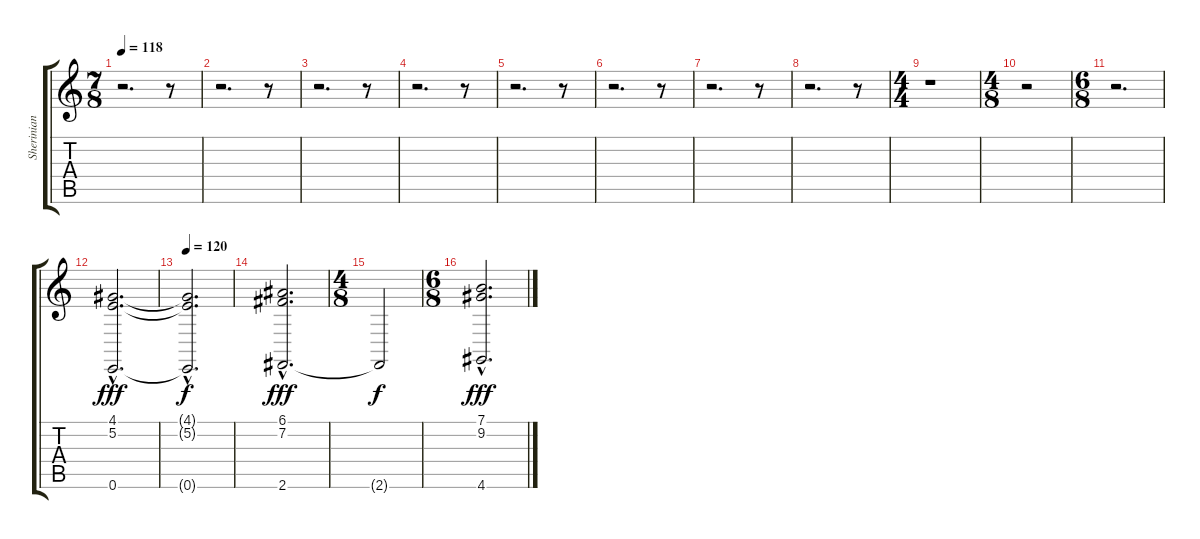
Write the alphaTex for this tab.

\track ("Sherinian Halo Pad" "Sherinian ") {instrument pad7halo}
\staff {score tabs}
\tuning (E4 B3 G3 D3 A2 E2) {hide}
\ts (7 8)
\tempo 118
\clef g2
\ks c
r.2{d dy fff} r.8 |
r.2{d} r.8 |
r.2{d} r.8 |
r.2{d} r.8 |
r.2{d} r.8 |
r.2{d} r.8 |
r.2{d} r.8 |
r.2{d} r.8 |
\ts (4 4)
r.1 |
\ts (4 8)
r.2 |
\ts (6 8)
r.2{d} |
(4.1{hac} 5.2{hac} 0.6{hac}).2{d} |
\tempo 120
(4.1{t} 5.2{t} 0.6{hac t}).2{d dy f} |
(6.1 7.2 2.6{hac}).2{d dy fff} |
\ts (4 8)
2.6{t}.2{dy f} |
\ts (6 8)
(7.1{hac} 9.2{hac} 4.6{hac}).2{d dy fff}
